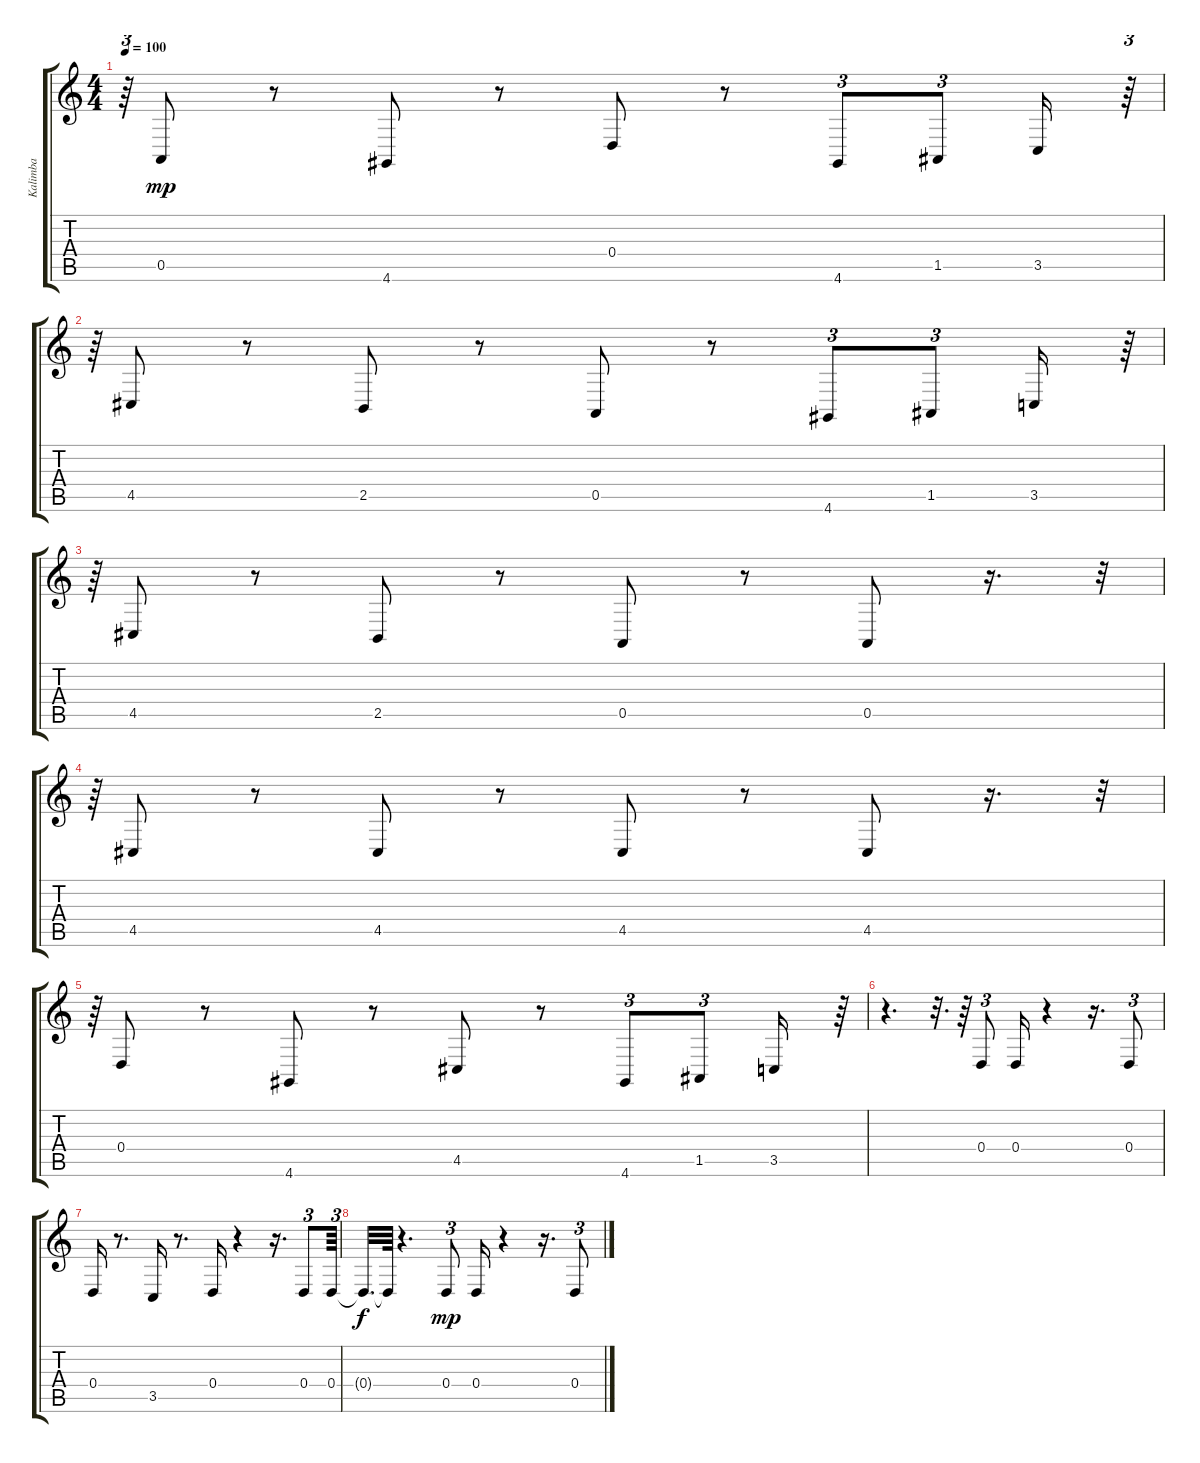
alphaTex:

\track ("Kalimba" "Kalimba") {instrument kalimba}
\staff {score tabs}
\tuning (E4 B3 G3 D3 A2 E2) {hide}
\ts (4 4)
\tempo 100
\clef g2
\ks c
r.64{tu (3 2) dy mp} 0.5.8 r.8 4.6.8 r.8 0.4.8 r.8 4.6.8{tu (3 2)} 1.5.8{tu (3 2)} 3.5.16 r.64{tu (3 2)} |
r.64{tu (3 2)} 4.5.8 r.8 2.5.8 r.8 0.5.8 r.8 4.6.8{tu (3 2)} 1.5.8{tu (3 2)} 3.5.16 r.64{tu (3 2)} |
r.64{tu (3 2)} 4.5.8 r.8 2.5.8 r.8 0.5.8 r.8 0.5.8 r.16{d} r.32{tu (3 2)} |
r.64{tu (3 2)} 4.5.8 r.8 4.5.8 r.8 4.5.8 r.8 4.5.8 r.16{d} r.32{tu (3 2)} |
r.64{tu (3 2)} 0.4.8 r.8 4.6.8 r.8 4.5.8 r.8 4.6.8{tu (3 2)} 1.5.8{tu (3 2)} 3.5.16 r.64{tu (3 2)} |
r.4{d} r.32{d} r.64 0.4.8{tu (3 2)} 0.4.16 r.4 r.16{d} 0.4.8{tu (3 2)} |
0.4.16 r.8{d} 3.5.16 r.8{d} 0.4.16 r.4 r.16{d} 0.4.8{tu (3 2)} 0.4.64{tu (3 2)} |
0.4{t}.32{d dy f} 0.4{t}.64 r.4{d} 0.4.8{tu (3 2) dy mp} 0.4.16 r.4 r.16{d} 0.4.8{tu (3 2)}
